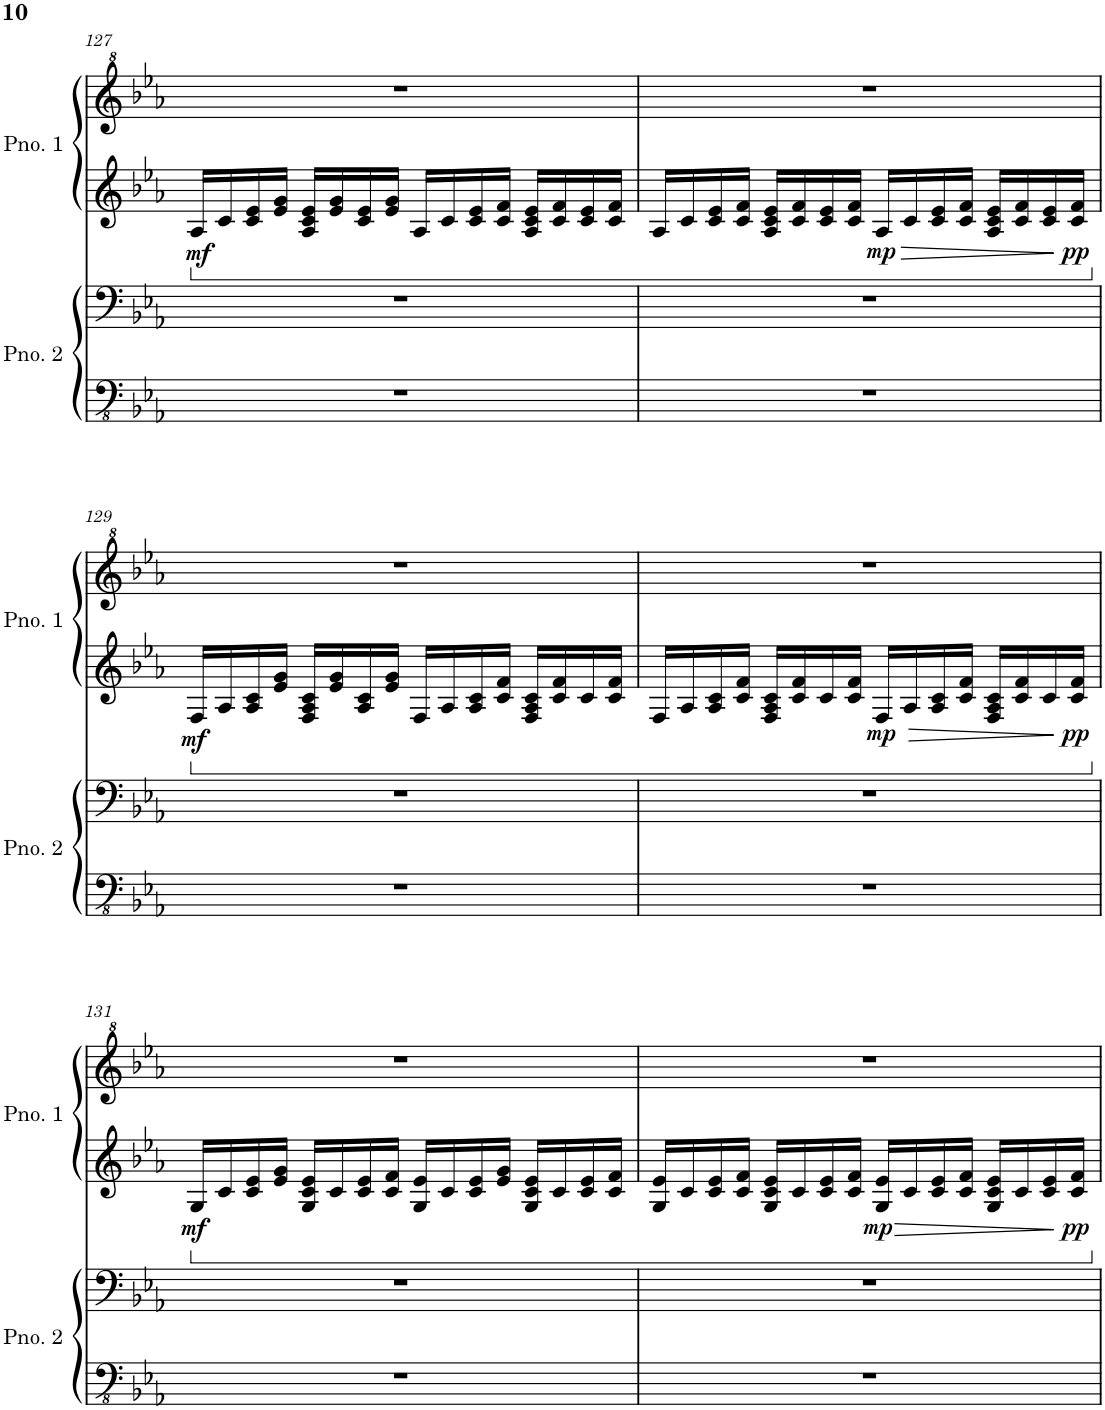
**kern	**kern	**kern	**kern	**dynam
*part2	*part2	*part1	*part1	*part1
*staff4	*staff3	*staff2	*staff1	*staff1/2
*I"Piano 2	*	*I"Piano 1	*	*
*I'Pno. 2	*	*I'Pno. 1	*	*
!!LO:PB:g=z
*clefFv4	*clefF4	*clefG2	*clefG^2	*
*k[b-e-a-]	*k[b-e-a-]	*k[b-e-a-]	*k[b-e-a-]	*
*M4/4	*M4/4	*M4/4	*M4/4	*
=127	=127	=127	=127	=127
!	!	!	!	!LO:DY:b=2
1r	1r	16A-/LL	1r	mf
.	.	16c/	.	.
.	.	16c/ 16e-/	.	.
.	.	16e-/ 16g/JJ	.	.
.	.	16A-/ 16c/ 16e-/LL	.	.
.	.	16e-/ 16g/	.	.
.	.	16c/ 16e-/	.	.
.	.	16e-/ 16g/JJ	.	.
.	.	16A-/LL	.	.
.	.	16c/	.	.
.	.	16c/ 16e-/	.	.
.	.	16c/ 16f/JJ	.	.
.	.	16A-/ 16c/ 16e-/LL	.	.
.	.	16c/ 16f/	.	.
.	.	16c/ 16e-/	.	.
.	.	16c/ 16f/JJ	.	.
=128	=128	=128	=128	=128
1r	1r	16A-/LL	1r	.
.	.	16c/	.	.
.	.	16c/ 16e-/	.	.
.	.	16c/ 16f/JJ	.	.
.	.	16A-/ 16c/ 16e-/LL	.	.
.	.	16c/ 16f/	.	.
.	.	16c/ 16e-/	.	.
.	.	16c/ 16f/JJ	.	.
!	!	!	!	!LO:DY:b=2
.	.	16A-/LL	.	mp
.	.	16c/	.	.
.	.	16c/ 16e-/	.	.
.	.	16c/ 16f/JJ	.	.
.	.	16A-/ 16c/ 16e-/LL	.	.
.	.	16c/ 16f/	.	.
.	.	16c/ 16e-/	.	.
!	!	!	!	!LO:DY:b=2
.	.	16c/ 16f/JJ	.	pp
!!LO:LB:g=z
=129	=129	=129	=129	=129
!	!	!	!	!LO:DY:b=2
1r	1r	16F/LL	1r	mf
.	.	16A-/	.	.
.	.	16A-/ 16c/	.	.
.	.	16e-/ 16g/JJ	.	.
.	.	16F/ 16A-/ 16c/LL	.	.
.	.	16e-/ 16g/	.	.
.	.	16A-/ 16c/	.	.
.	.	16e-/ 16g/JJ	.	.
.	.	16F/LL	.	.
.	.	16A-/	.	.
.	.	16A-/ 16c/	.	.
.	.	16c/ 16f/JJ	.	.
.	.	16F/ 16A-/ 16c/LL	.	.
.	.	16c/ 16f/	.	.
.	.	16c/	.	.
.	.	16c/ 16f/JJ	.	.
=130	=130	=130	=130	=130
1r	1r	16F/LL	1r	.
.	.	16A-/	.	.
.	.	16A-/ 16c/	.	.
.	.	16c/ 16f/JJ	.	.
.	.	16F/ 16A-/ 16c/LL	.	.
.	.	16c/ 16f/	.	.
.	.	16c/	.	.
.	.	16c/ 16f/JJ	.	.
!	!	!	!	!LO:DY:b=2
.	.	16F/LL	.	mp
.	.	16A-/	.	.
.	.	16A-/ 16c/	.	.
.	.	16c/ 16f/JJ	.	.
.	.	16F/ 16A-/ 16c/LL	.	.
.	.	16c/ 16f/	.	.
.	.	16c/	.	.
!	!	!	!	!LO:DY:b=2
.	.	16c/ 16f/JJ	.	pp
!!LO:LB:g=z
=131	=131	=131	=131	=131
!	!	!	!	!LO:DY:b=2
1r	1r	16G/LL	1r	mf
.	.	16c/	.	.
.	.	16c/ 16e-/	.	.
.	.	16e-/ 16g/JJ	.	.
.	.	16G/ 16c/ 16e-/LL	.	.
.	.	16c/	.	.
.	.	16c/ 16e-/	.	.
.	.	16c/ 16f/JJ	.	.
.	.	16G/ 16e-/LL	.	.
.	.	16c/	.	.
.	.	16c/ 16e-/	.	.
.	.	16e-/ 16g/JJ	.	.
.	.	16G/ 16c/ 16e-/LL	.	.
.	.	16c/	.	.
.	.	16c/ 16e-/	.	.
.	.	16c/ 16f/JJ	.	.
=132	=132	=132	=132	=132
1r	1r	16G/ 16e-/LL	1r	.
.	.	16c/	.	.
.	.	16c/ 16e-/	.	.
.	.	16c/ 16f/JJ	.	.
.	.	16G/ 16c/ 16e-/LL	.	.
.	.	16c/	.	.
.	.	16c/ 16e-/	.	.
.	.	16c/ 16f/JJ	.	.
!	!	!	!	!LO:DY:b=2
.	.	16G/ 16e-/LL	.	mp
.	.	16c/	.	.
.	.	16c/ 16e-/	.	.
.	.	16c/ 16f/JJ	.	.
.	.	16G/ 16c/ 16e-/LL	.	.
.	.	16c/	.	.
.	.	16c/ 16e-/	.	.
!	!	!	!	!LO:DY:b=2
.	.	16c/ 16f/JJ	.	pp
=	=	=	=	=
*-	*-	*-	*-	*-
